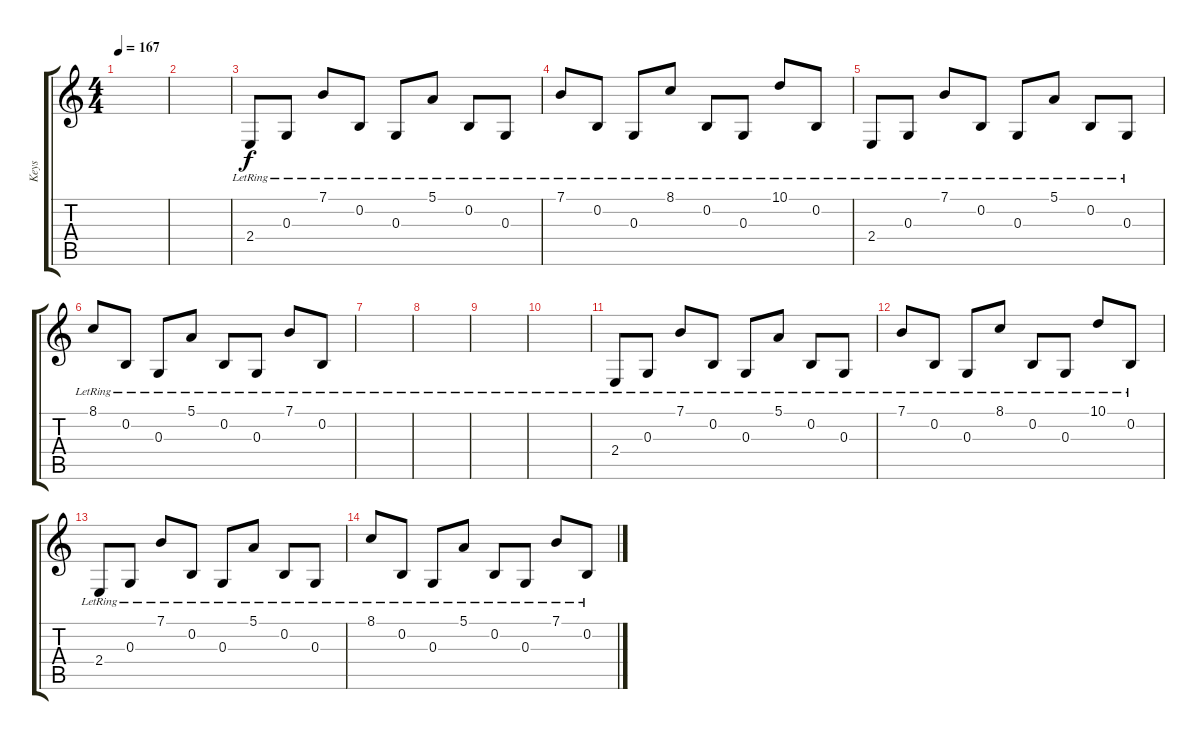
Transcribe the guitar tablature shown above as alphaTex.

\track ("Keys" "Keys") {instrument electricpiano2}
\staff {score tabs}
\tuning (E4 B3 G3 D3 A2 E2) {hide}
\ts (4 4)
\tempo 167
\clef g2
\ks c
|
|
2.4{lr}.8 0.3{lr}.8 7.1{lr}.8 0.2{lr}.8 0.3{lr}.8 5.1{lr}.8 0.2{lr}.8 0.3{lr}.8 |
7.1{lr}.8 0.2{lr}.8 0.3{lr}.8 8.1{lr}.8 0.2{lr}.8 0.3{lr}.8 10.1{lr}.8 0.2{lr}.8 |
2.4{lr}.8 0.3{lr}.8 7.1{lr}.8 0.2{lr}.8 0.3{lr}.8 5.1{lr}.8 0.2{lr}.8 0.3{lr}.8 |
8.1{lr}.8 0.2{lr}.8 0.3{lr}.8 5.1{lr}.8 0.2{lr}.8 0.3{lr}.8 7.1{lr}.8 0.2{lr}.8 |
|
|
|
|
2.4{lr}.8 0.3{lr}.8 7.1{lr}.8 0.2{lr}.8 0.3{lr}.8 5.1{lr}.8 0.2{lr}.8 0.3{lr}.8 |
7.1{lr}.8 0.2{lr}.8 0.3{lr}.8 8.1{lr}.8 0.2{lr}.8 0.3{lr}.8 10.1{lr}.8 0.2{lr}.8 |
2.4{lr}.8 0.3{lr}.8 7.1{lr}.8 0.2{lr}.8 0.3{lr}.8 5.1{lr}.8 0.2{lr}.8 0.3{lr}.8 |
8.1{lr}.8 0.2{lr}.8 0.3{lr}.8 5.1{lr}.8 0.2{lr}.8 0.3{lr}.8 7.1{lr}.8 0.2{lr}.8
